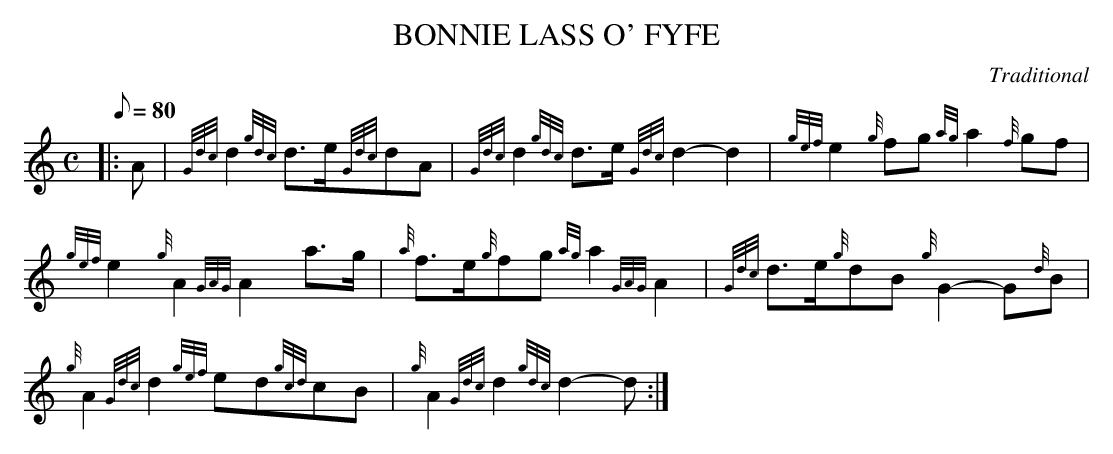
X:1
T:BONNIE LASS O' FYFE
M:C
L:1/8
Q:80
C:Traditional
K:HP
|: A | \
{Gdc}d2{gdc}d3/2e/2{Gdc}-dA | \
{Gdc}d2{gdc}d3/2e/2{Gdc}d2-d2 | \
{gef}e2{g}fg{ag}a2{f}gf |
{gef}e2{g}A2{GAG}A2a3/2g/2 | \
{a}f3/2e/2{g}fg{ag}a2{GAG}A2 | \
{Gdc}d3/2e/2{g}dB{g}G2-G{d}B |
{g}A2{Gdc}d2{gef}ed{gcd}cB | \
{g}A2{Gdc}d2{gdc}d2-d :|
